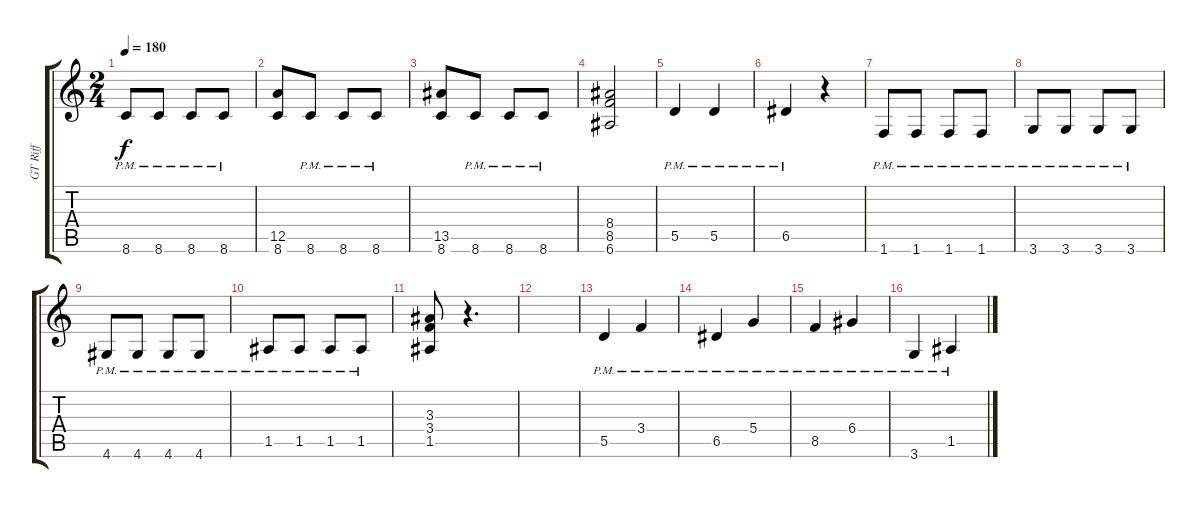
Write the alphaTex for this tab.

\track ("GT Riff" "GT Riff") {instrument overdrivenguitar}
\staff {score tabs}
\tuning (E4 B3 G3 D3 A2 E2) {hide}
\ts (2 4)
\tempo 180
\clef g2
\ks c
8.6{pm}.8{dy f} 8.6{pm}.8 8.6{pm}.8 8.6{pm}.8 |
(12.5 8.6).8 8.6{pm}.8 8.6{pm}.8 8.6{pm}.8 |
(13.5 8.6).8 8.6{pm}.8 8.6{pm}.8 8.6{pm}.8 |
(8.4 8.5 6.6).2 |
5.5{pm}.4 5.5{pm}.4 |
6.5{pm}.4 r.4 |
1.6{pm}.8 1.6{pm}.8 1.6{pm}.8 1.6{pm}.8 |
3.6{pm}.8 3.6{pm}.8 3.6{pm}.8 3.6{pm}.8 |
4.6{pm}.8 4.6{pm}.8 4.6{pm}.8 4.6{pm}.8 |
1.5{pm}.8 1.5{pm}.8 1.5{pm}.8 1.5{pm}.8 |
(3.3 3.4 1.5).8 r.4{d} |
|
5.5{pm}.4 3.4{pm}.4 |
6.5{pm}.4 5.4{pm}.4 |
8.5{pm}.4 6.4{pm}.4 |
3.6{pm}.4 1.5{pm}.4
